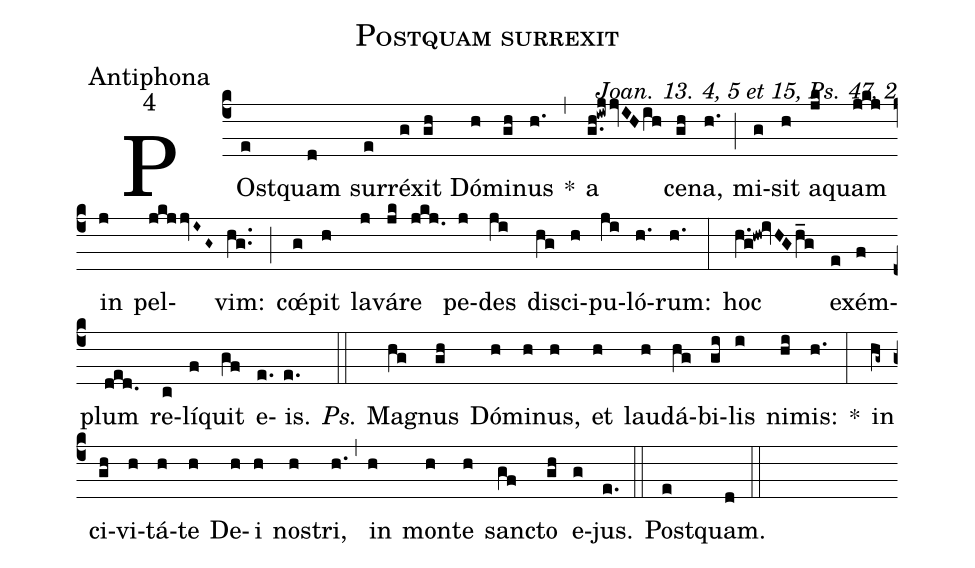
name:Postquam surrexit;
office-part:Antiphona;
mode:4;
commentary:Joan. 13. 4, 5 et 15, Ps. 47, 2;
%%
(c4) POst(e)quam(d) sur(e)ré(g)xit(gh) Dó(h)mi(gh)nus(h.) *(,) a(g.h!iwjjvIHih) ce(gh)na,(h.) (;) mi(g)sit(h) a(jk)quam(jkj) in(j) pel(jkjjvI~G~)vim:(hg..) (;) cœ́(g)pit(h) la(j)vá(jk)re(jkj.) pe(j)des(ji) di(hg)sci(h)pu(ji)ló(h.)rum:(h.) (:)
hoc(h.g!hw!ivHGh_g) ex(e)ém(f)plum(ded.) re(c)lí(f)quit(gf) e(e.)is.(e.) (::)
<i>Ps.</i> Ma(hg)gnus(gh) Dó(h)mi(h)nus,(h) et(h) lau(h)dá(hg)bi(gi)lis(i) ni(hi)mis:(h.) *(:)
in(hg~) ci(gh)vi(h)tá(h)te(h) De(h)i(h) nos(h)tri,(h.) (,) in(h) mon(h)te(h) sanc(gf)to(gh) e(g)jus.(e.) (::)
Post(e)quam.(d) (::)
